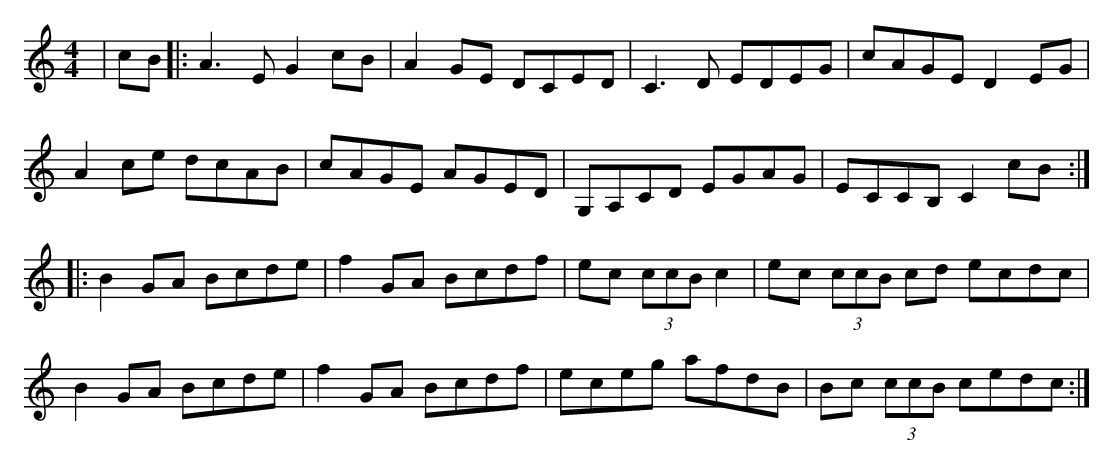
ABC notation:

X:1
M:4/4
K:C
|cB|:A3EG2cB|A2GE DCED|C3 D EDEG|cAGE D2 EG|
A2ce dcAB|cAGE AGED|G,A,CD EGAG|ECCB, C2 cB:|
|:B2 GA Bcde|f2 GA Bcdf|ec (3ccB c2|ec (3ccB cd ecdc|
B2 GA Bcde|f2 GA Bcdf|eceg afdB|Bc (3ccB cedc:|
